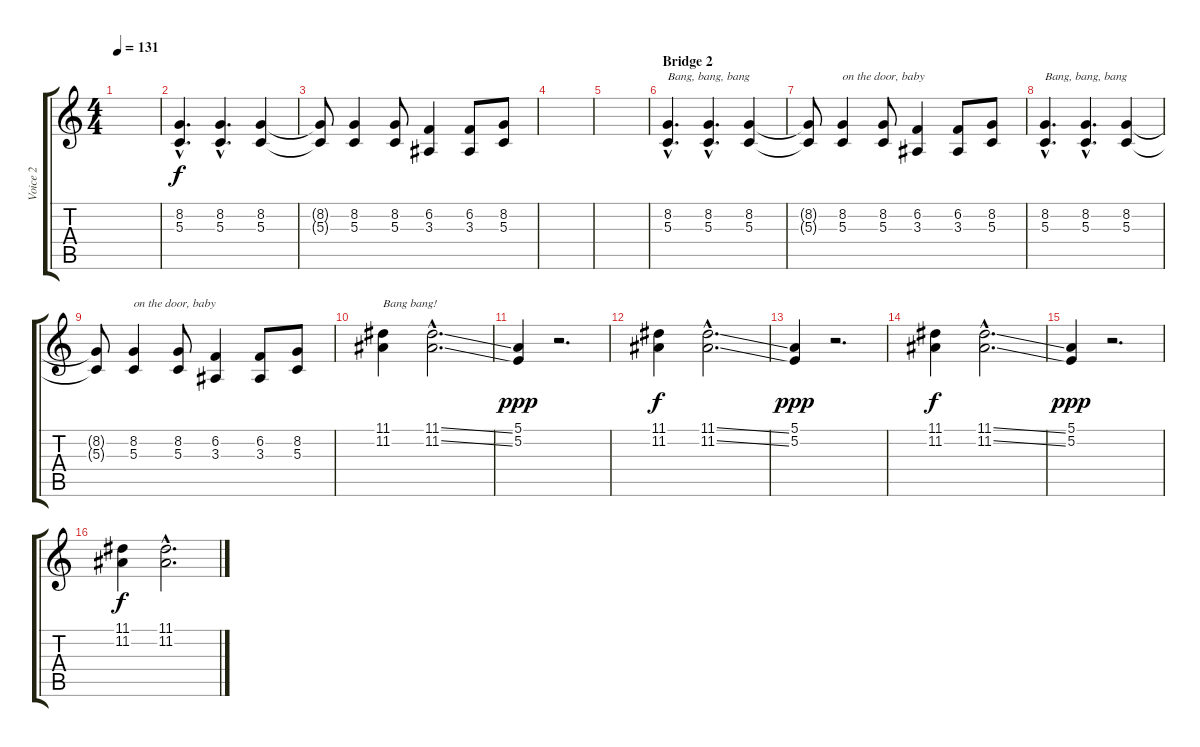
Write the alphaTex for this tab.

\track ("Voice 2" "Voice 2") {instrument clarinet}
\staff {score tabs}
\tuning (E4 B3 G3 D3 A2 E2) {hide}
\ts (4 4)
\tempo 131
\clef g2
\ks c
|
(8.2{hac} 5.3{hac}).4{d volume 12} (8.2{hac} 5.3{hac}).4{d} (8.2 5.3).4 |
(8.2{t} 5.3{t}).8 (8.2 5.3).4 (8.2 5.3).8 (6.2 3.3).4 (6.2 3.3).8 (8.2 5.3).8 |
|
|
\section ("" "Bridge 2")
(8.2{hac} 5.3{hac}).4{d txt "Bang, bang, bang" volume 15} (8.2{hac} 5.3{hac}).4{d} (8.2 5.3).4 |
(8.2{t} 5.3{t}).8 (8.2 5.3).4{txt "on the door, baby"} (8.2 5.3).8 (6.2 3.3).4 (6.2 3.3).8 (8.2 5.3).8 |
(8.2{hac} 5.3{hac}).4{d txt "Bang, bang, bang"} (8.2{hac} 5.3{hac}).4{d} (8.2 5.3).4 |
(8.2{t} 5.3{t}).8 (8.2 5.3).4{txt "on the door, baby"} (8.2 5.3).8 (6.2 3.3).4 (6.2 3.3).8 (8.2 5.3).8 |
(11.1 11.2).4{txt "Bang bang!"} (11.1{ss hac} 11.2{ss hac}).2{d} |
(5.1 5.2).4{dy ppp} r.2{d} |
(11.1 11.2).4{dy f} (11.1{ss hac} 11.2{ss hac}).2{d} |
(5.1 5.2).4{dy ppp} r.2{d} |
(11.1 11.2).4{dy f} (11.1{ss hac} 11.2{ss hac}).2{d} |
(5.1 5.2).4{dy ppp} r.2{d} |
(11.1 11.2).4{dy f} (11.1{ss hac} 11.2{ss hac}).2{d}
